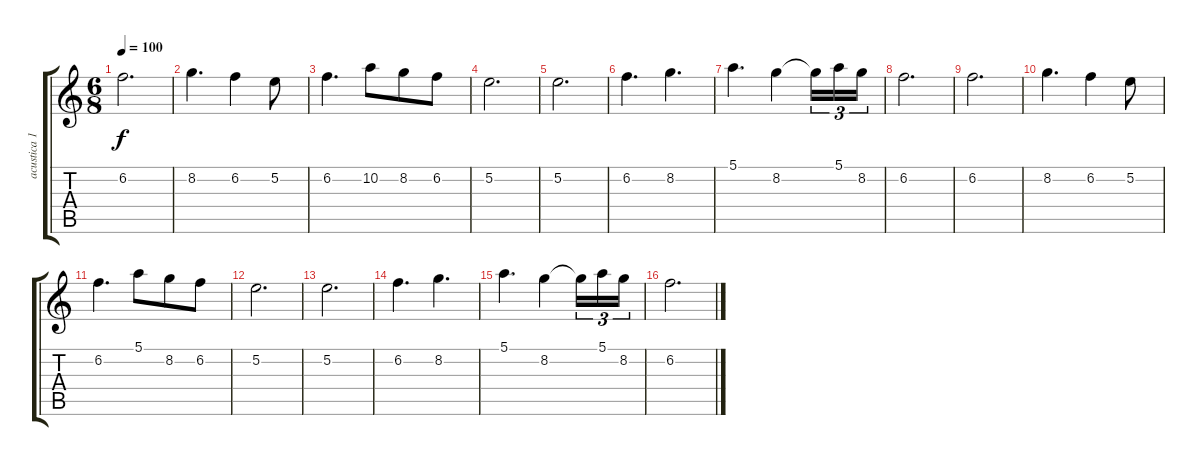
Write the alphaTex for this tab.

\track ("acustica 1" "acustica 1") {instrument acousticguitarnylon}
\staff {score tabs}
\tuning (E4 B3 G3 D3 A2 E2) {hide}
\ts (6 8)
\tempo 100
\clef g2
\ks c
6.2.2{d dy f} |
8.2.4{d} 6.2.4 5.2.8 |
6.2.4{d} 10.2.8 8.2.8 6.2.8 |
5.2.2{d} |
5.2.2{d} |
6.2.4{d} 8.2.4{d} |
5.1.4{d} 8.2.4 8.2{t}.16{tu (3 2)} 5.1.16{tu (3 2)} 8.2.16{tu (3 2)} |
6.2.2{d} |
6.2.2{d} |
8.2.4{d} 6.2.4 5.2.8 |
6.2.4{d} 5.1.8 8.2.8 6.2.8 |
5.2.2{d} |
5.2.2{d} |
6.2.4{d} 8.2.4{d} |
5.1.4{d} 8.2.4 8.2{t}.16{tu (3 2)} 5.1.16{tu (3 2)} 8.2.16{tu (3 2)} |
6.2.2{d}
